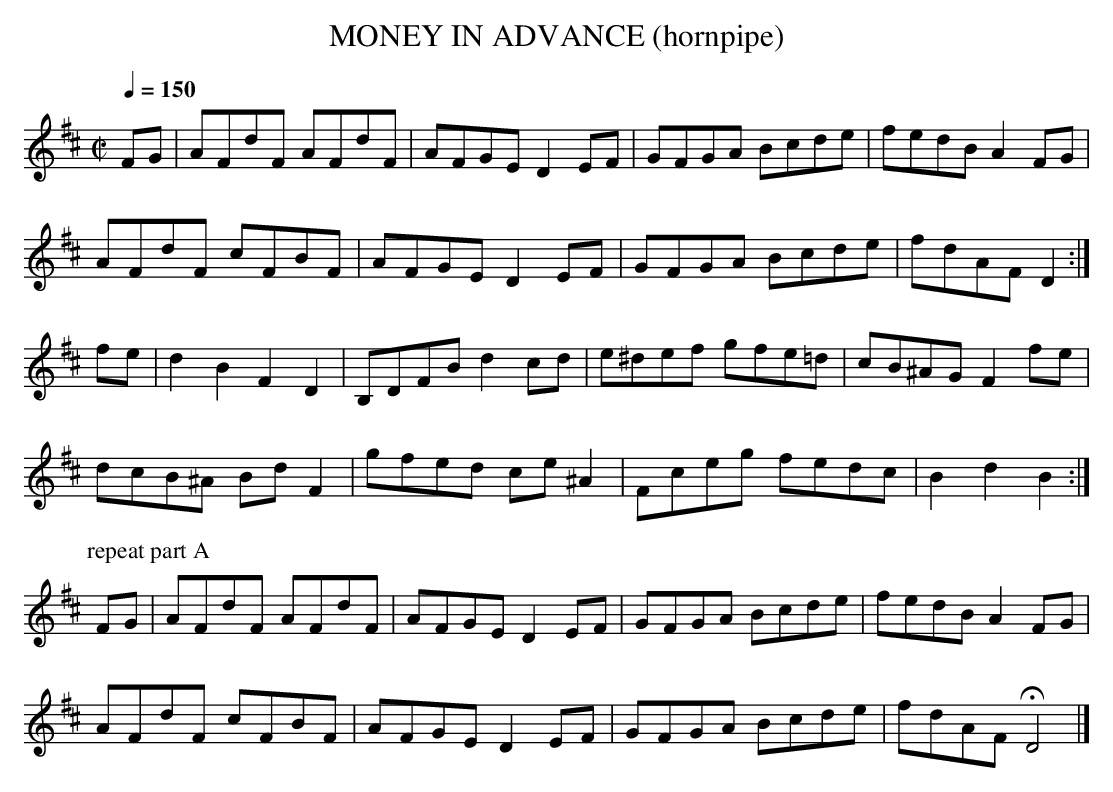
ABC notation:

X:1
T:MONEY IN ADVANCE (hornpipe)
Q:1/4=150
M:C|
K:D
FG|AFdF AFdF|AFGE D2EF|GFGA Bcde|fedB A2FG|
AFdF cFBF|AFGE D2EF|GFGA Bcde|fdAF D2 :|
fe|d2B2 F2D2|B,DFB d2 cd|e^def gfe=d|cB^AG F2 fe|
dcB^A Bd F2|gfed ce ^A2|Fceg fedc|B2 d2 B2 :|
P:repeat part A
FG|AFdF AFdF|AFGE D2EF|GFGA Bcde|fedB A2FG|
AFdF cFBF|AFGE D2EF|GFGA Bcde|fdAF HD4|]
